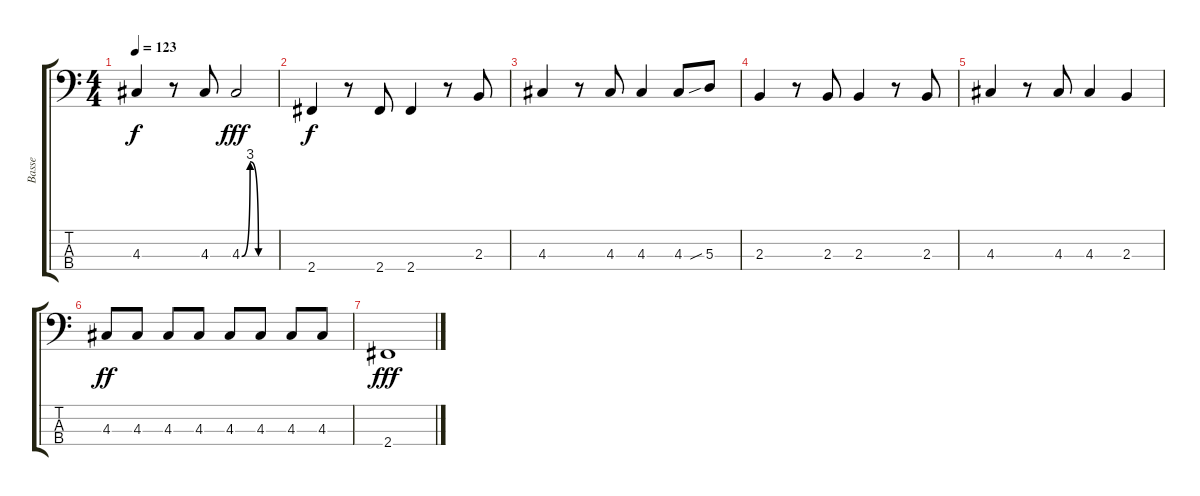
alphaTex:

\track ("Basse" "Basse") {instrument electricbassfinger}
\staff {score tabs}
\tuning (G2 D2 A1 E1) {hide}
\ts (4 4)
\tempo 123
\clef f4
\ks c
4.3.4{dy f} r.8 4.3.8 4.3{be (custom 0 0 15 12 30 0 60 0)}.2{dy fff} |
2.4.4{dy f} r.8 2.4.8 2.4.4 r.8 2.3.8 |
4.3.4 r.8 4.3.8 4.3.4 4.3.8 5.3{sib}.8 |
2.3.4 r.8 2.3.8 2.3.4 r.8 2.3.8 |
4.3.4 r.8 4.3.8 4.3.4 2.3.4 |
4.3.8{dy ff} 4.3.8 4.3.8 4.3.8 4.3.8 4.3.8 4.3.8 4.3.8 |
2.4.1{dy fff}
